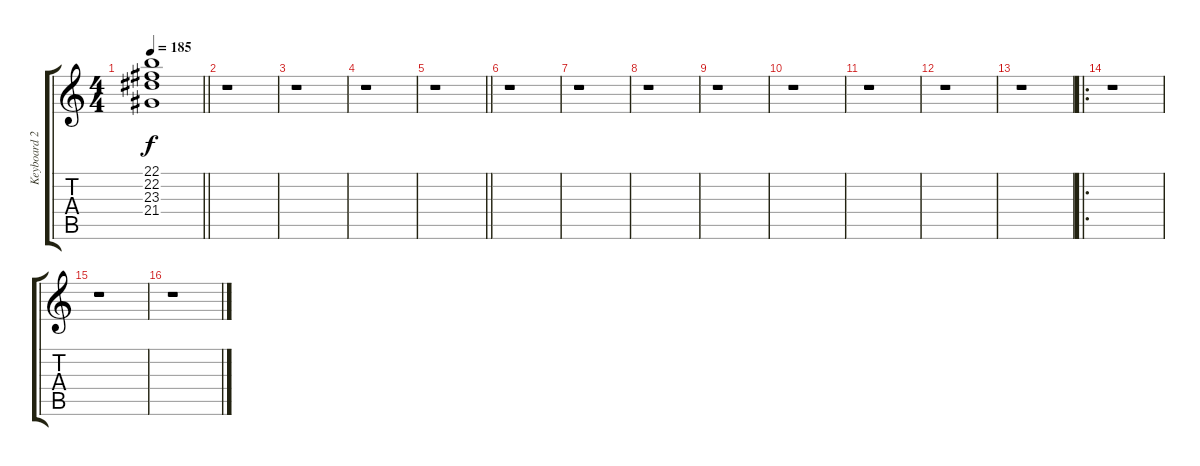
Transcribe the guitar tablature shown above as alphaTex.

\track ("Keyboard 2" "Keyboard 2") {instrument stringensemble1}
\staff {score tabs}
\tuning (Db4 Ab3 E3 B2 Gb2 Db2) {hide}
\ts (4 4)
\tempo 185
\clef g2
\barLineRight lightlight
\ks c
(22.1 22.2 23.3 21.4).1{dy f} |
r.1 |
r.1 |
r.1 |
\barLineRight lightlight
r.1 |
r.1 |
r.1 |
r.1 |
r.1 |
r.1 |
r.1 |
r.1 |
r.1 |
\ro
r.1 |
r.1 |
r.1
